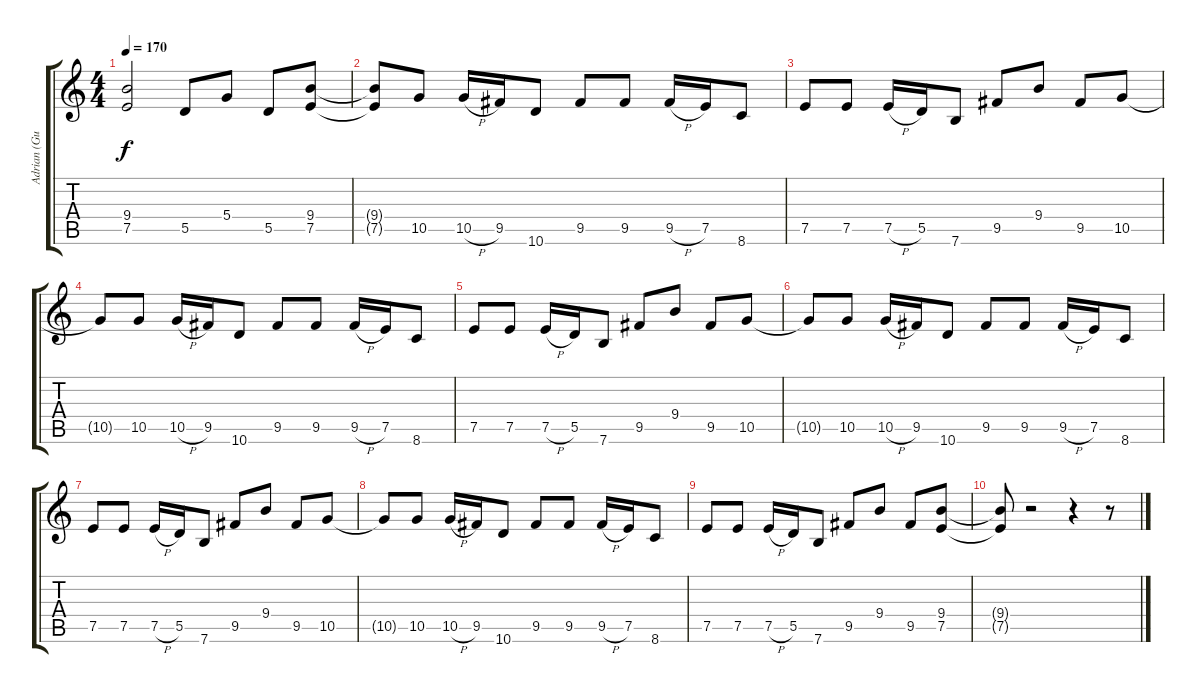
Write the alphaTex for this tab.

\track ("Adrian (Guitar 2)" "Adrian (Gu") {instrument distortionguitar}
\staff {score tabs}
\tuning (E4 B3 G3 D3 A2 E2) {hide}
\ts (4 4)
\tempo 170
\clef g2
\ks c
(9.4{t} 7.5{t}).2{dy f} 5.5.8 5.4.8 5.5.8 (9.4 7.5).8 |
(9.4{t} 7.5{t}).8 10.5.8 10.5{h}.16 9.5.16 10.6.8 9.5.8 9.5.8 9.5{h}.16 7.5.16 8.6.8 |
7.5.8 7.5.8 7.5{h}.16 5.5.16 7.6.8 9.5.8 9.4.8 9.5.8 10.5.8 |
10.5{t}.8 10.5.8 10.5{h}.16 9.5.16 10.6.8 9.5.8 9.5.8 9.5{h}.16 7.5.16 8.6.8 |
7.5.8 7.5.8 7.5{h}.16 5.5.16 7.6.8 9.5.8 9.4.8 9.5.8 10.5.8 |
10.5{t}.8 10.5.8 10.5{h}.16 9.5.16 10.6.8 9.5.8 9.5.8 9.5{h}.16 7.5.16 8.6.8 |
7.5.8 7.5.8 7.5{h}.16 5.5.16 7.6.8 9.5.8 9.4.8 9.5.8 10.5.8 |
10.5{t}.8 10.5.8 10.5{h}.16 9.5.16 10.6.8 9.5.8 9.5.8 9.5{h}.16 7.5.16 8.6.8 |
7.5.8 7.5.8 7.5{h}.16 5.5.16 7.6.8 9.5.8 9.4.8 9.5.8 (9.4 7.5).8 |
(9.4{t} 7.5{t}).8 r.2 r.4 r.8
